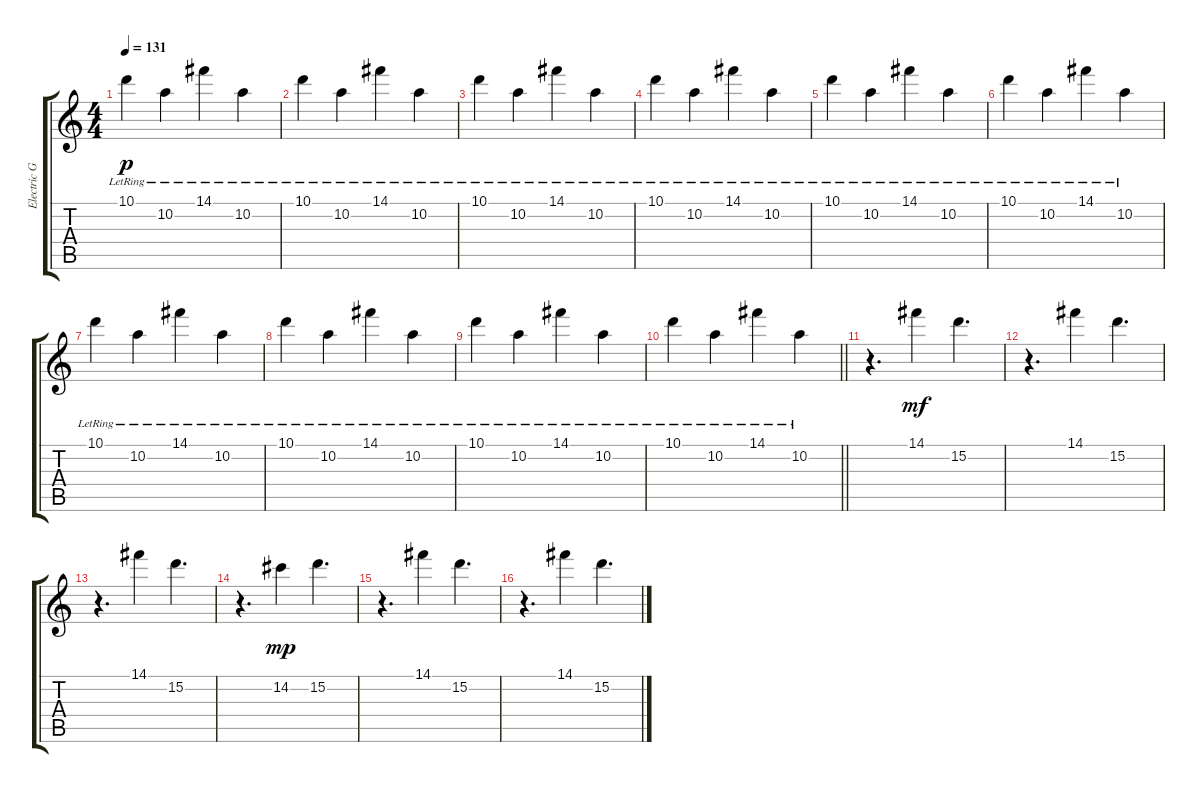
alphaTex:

\track ("Electric Guitar (Clean)" "Electric G") {instrument electricguitarclean}
\staff {score tabs}
\tuning (E4 B3 G3 D3 A2 E2) {hide}
\ts (4 4)
\tempo 131
\clef g2
\ks c
10.1{lr}.4{dy p} 10.2{lr}.4 14.1{lr}.4 10.2{lr}.4 |
10.1{lr}.4 10.2{lr}.4 14.1{lr}.4 10.2{lr}.4 |
10.1{lr}.4 10.2{lr}.4 14.1{lr}.4 10.2{lr}.4 |
10.1{lr}.4 10.2{lr}.4 14.1{lr}.4 10.2{lr}.4 |
10.1{lr}.4 10.2{lr}.4 14.1{lr}.4 10.2{lr}.4 |
10.1{lr}.4 10.2{lr}.4 14.1{lr}.4 10.2{lr}.4 |
10.1{lr}.4 10.2{lr}.4 14.1{lr}.4 10.2{lr}.4 |
10.1{lr}.4 10.2{lr}.4 14.1{lr}.4 10.2{lr}.4 |
10.1{lr}.4 10.2{lr}.4 14.1{lr}.4 10.2{lr}.4 |
\barLineRight lightlight
10.1{lr}.4 10.2{lr}.4 14.1{lr}.4 10.2{lr}.4 |
r.4{d} 14.1.4{dy mf} 15.2.4{d} |
r.4{d} 14.1.4 15.2.4{d} |
r.4{d} 14.1.4 15.2.4{d} |
r.4{d} 14.2.4{dy mp} 15.2.4{d} |
r.4{d} 14.1.4 15.2.4{d} |
r.4{d} 14.1.4 15.2.4{d}
